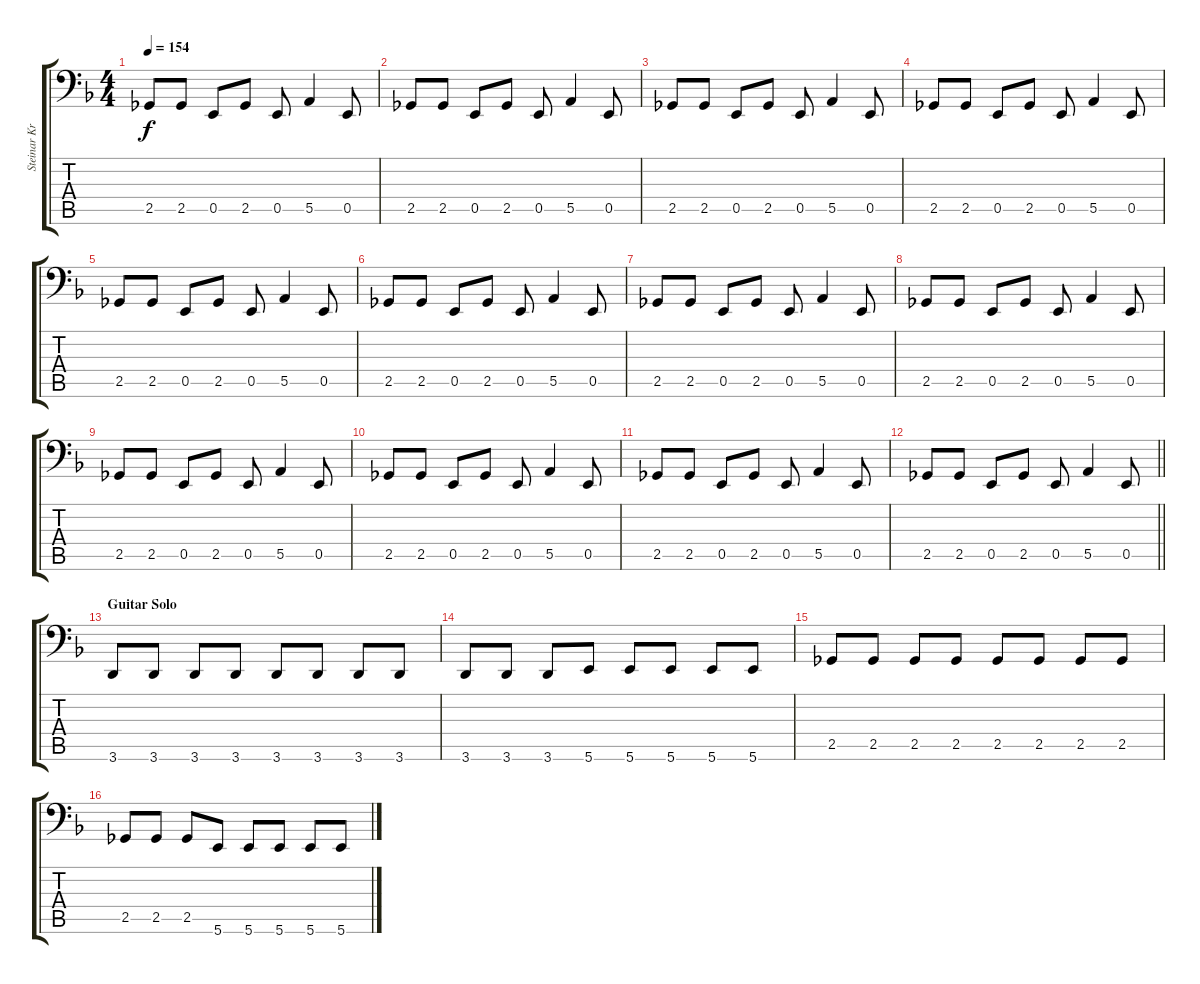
\track ("Steinar Krokmo" "Steinar Kr") {instrument electricbassfinger}
\staff {score tabs}
\tuning (C3 G2 D2 A1 E1 B0) {hide}
\ts (4 4)
\tempo 154
\clef f4
\ks f
2.5.8{dy f} 2.5.8 0.5.8 2.5.8 0.5.8 5.5.4 0.5.8 |
2.5.8 2.5.8 0.5.8 2.5.8 0.5.8 5.5.4 0.5.8 |
2.5.8 2.5.8 0.5.8 2.5.8 0.5.8 5.5.4 0.5.8 |
2.5.8 2.5.8 0.5.8 2.5.8 0.5.8 5.5.4 0.5.8 |
2.5.8 2.5.8 0.5.8 2.5.8 0.5.8 5.5.4 0.5.8 |
2.5.8 2.5.8 0.5.8 2.5.8 0.5.8 5.5.4 0.5.8 |
2.5.8 2.5.8 0.5.8 2.5.8 0.5.8 5.5.4 0.5.8 |
2.5.8 2.5.8 0.5.8 2.5.8 0.5.8 5.5.4 0.5.8 |
2.5.8 2.5.8 0.5.8 2.5.8 0.5.8 5.5.4 0.5.8 |
2.5.8 2.5.8 0.5.8 2.5.8 0.5.8 5.5.4 0.5.8 |
2.5.8 2.5.8 0.5.8 2.5.8 0.5.8 5.5.4 0.5.8 |
\barLineRight lightlight
2.5.8 2.5.8 0.5.8 2.5.8 0.5.8 5.5.4 0.5.8 |
\section ("" "Guitar Solo")
3.6.8 3.6.8 3.6.8 3.6.8 3.6.8 3.6.8 3.6.8 3.6.8 |
3.6.8 3.6.8 3.6.8 5.6.8 5.6.8 5.6.8 5.6.8 5.6.8 |
2.5.8 2.5.8 2.5.8 2.5.8 2.5.8 2.5.8 2.5.8 2.5.8 |
2.5.8 2.5.8 2.5.8 5.6.8 5.6.8 5.6.8 5.6.8 5.6.8
